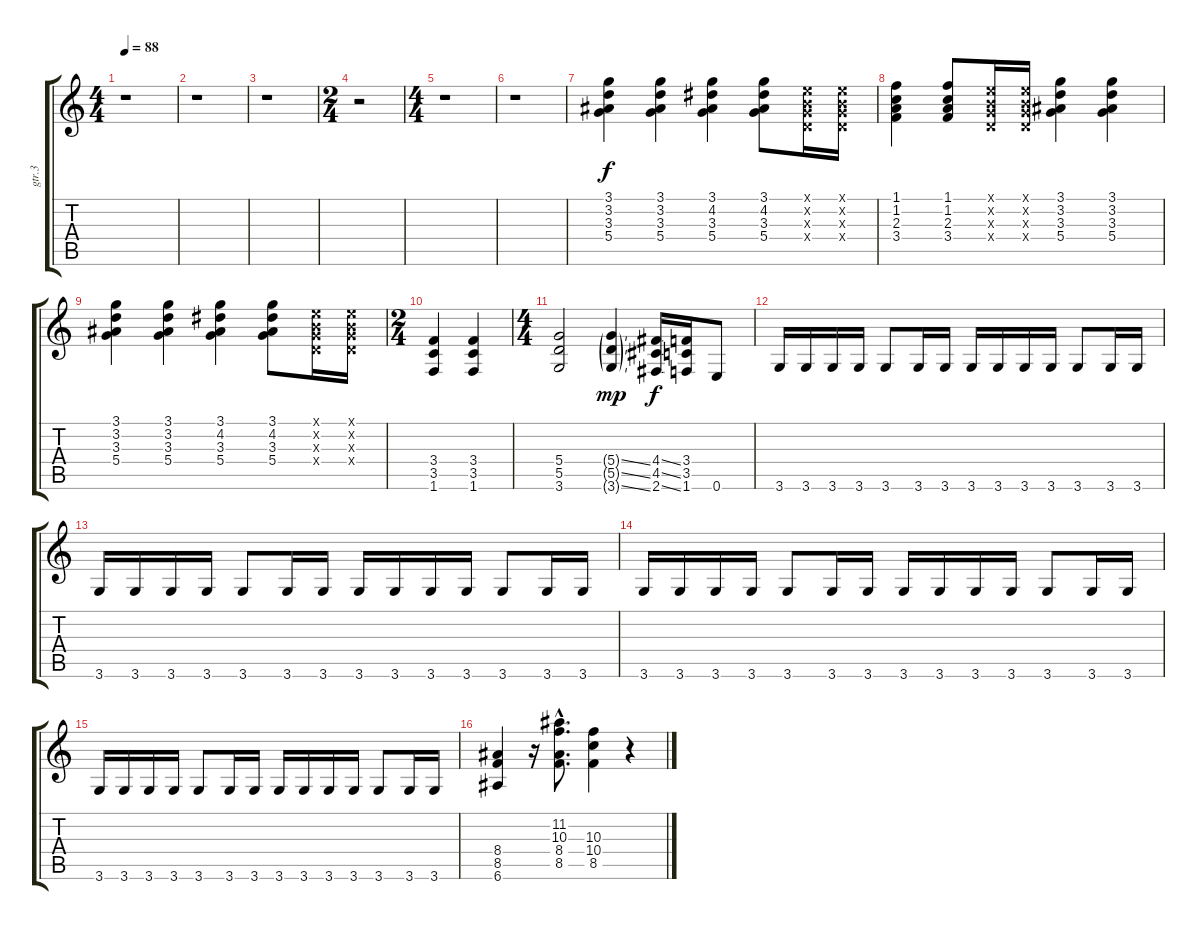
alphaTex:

\track ("gtr.3" "gtr.3") {instrument electricguitarclean}
\staff {score tabs}
\tuning (E4 B3 G3 D3 A2 E2) {hide}
\ts (4 4)
\tempo 88
\clef g2
\ks c
r.1{dy f instrument electricguitarclean} |
r.1 |
r.1 |
\ts (2 4)
r.2 |
\ts (4 4)
r.1 |
r.1 |
(3.1 3.2 3.3 5.4).4 (3.1 3.2 3.3 5.4).4 (3.1 4.2 3.3 5.4).4 (3.1 4.2 3.3 5.4).8 (0.1{x} 0.2{x} 0.3{x} 0.4{x}).16 (0.1{x} 0.2{x} 0.3{x} 0.4{x}).16 |
(1.1 1.2 2.3 3.4).4 (1.1 1.2 2.3 3.4).8 (0.1{x} 0.2{x} 0.3{x} 0.4{x}).16 (0.1{x} 0.2{x} 0.3{x} 0.4{x}).16 (3.1 3.2 3.3 5.4).4 (3.1 3.2 3.3 5.4).4 |
(3.1 3.2 3.3 5.4).4 (3.1 3.2 3.3 5.4).4 (3.1 4.2 3.3 5.4).4 (3.1 4.2 3.3 5.4).8 (0.1{x} 0.2{x} 0.3{x} 0.4{x}).16 (0.1{x} 0.2{x} 0.3{x} 0.4{x}).16 |
\ts (2 4)
(3.4 3.5 1.6).4 (3.4 3.5 1.6).4 |
\ts (4 4)
(5.4 5.5 3.6).2 (5.4{ss g} 5.5{ss g} 3.6{ss g}).4{dy mp} (4.4{ss} 4.5{ss} 2.6{ss}).16{dy f} (3.4 3.5 1.6).16 0.6.8 |
3.6.16{instrument distortionguitar} 3.6.16 3.6.16 3.6.16 3.6.8 3.6.16 3.6.16 3.6.16 3.6.16 3.6.16 3.6.16 3.6.8 3.6.16 3.6.16 |
3.6.16 3.6.16 3.6.16 3.6.16 3.6.8 3.6.16 3.6.16 3.6.16 3.6.16 3.6.16 3.6.16 3.6.8 3.6.16 3.6.16 |
3.6.16 3.6.16 3.6.16 3.6.16 3.6.8 3.6.16 3.6.16 3.6.16 3.6.16 3.6.16 3.6.16 3.6.8 3.6.16 3.6.16 |
3.6.16 3.6.16 3.6.16 3.6.16 3.6.8 3.6.16 3.6.16 3.6.16 3.6.16 3.6.16 3.6.16 3.6.8 3.6.16 3.6.16 |
(8.4 8.5 6.6).4 r.16 (11.2{hac} 10.3{hac} 8.4{hac} 8.5{hac}).8{d} (10.3 10.4 8.5).4 r.4
